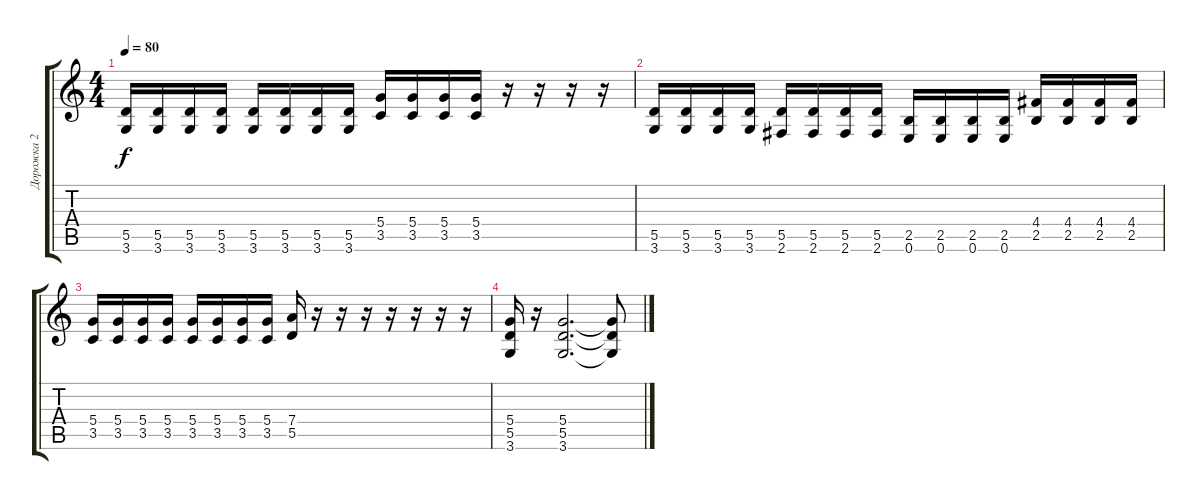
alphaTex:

\track ("Дорожка 2" "Дорожка 2") {instrument distortionguitar}
\staff {score tabs}
\tuning (E4 B3 G3 D3 A2 E2) {hide}
\ts (4 4)
\tempo 80
\clef g2
\ks c
(5.5 3.6).16{dy f} (5.5 3.6).16 (5.5 3.6).16 (5.5 3.6).16 (5.5 3.6).16 (5.5 3.6).16 (5.5 3.6).16 (5.5 3.6).16 (5.4 3.5).16 (5.4 3.5).16 (5.4 3.5).16 (5.4 3.5).16 r.16 r.16 r.16 r.16 |
(5.5 3.6).16 (5.5 3.6).16 (5.5 3.6).16 (5.5 3.6).16 (5.5 2.6).16 (5.5 2.6).16 (5.5 2.6).16 (5.5 2.6).16 (2.5 0.6).16 (2.5 0.6).16 (2.5 0.6).16 (2.5 0.6).16 (4.4 2.5).16 (4.4 2.5).16 (4.4 2.5).16 (4.4 2.5).16 |
(5.4 3.5).16 (5.4 3.5).16 (5.4 3.5).16 (5.4 3.5).16 (5.4 3.5).16 (5.4 3.5).16 (5.4 3.5).16 (5.4 3.5).16 (7.4 5.5).16 r.16 r.16 r.16 r.16 r.16 r.16 r.16 |
(5.4 5.5 3.6).16 r.16 (5.4 5.5 3.6).2{d} (5.4{t} 5.5{t} 3.6{t}).8
